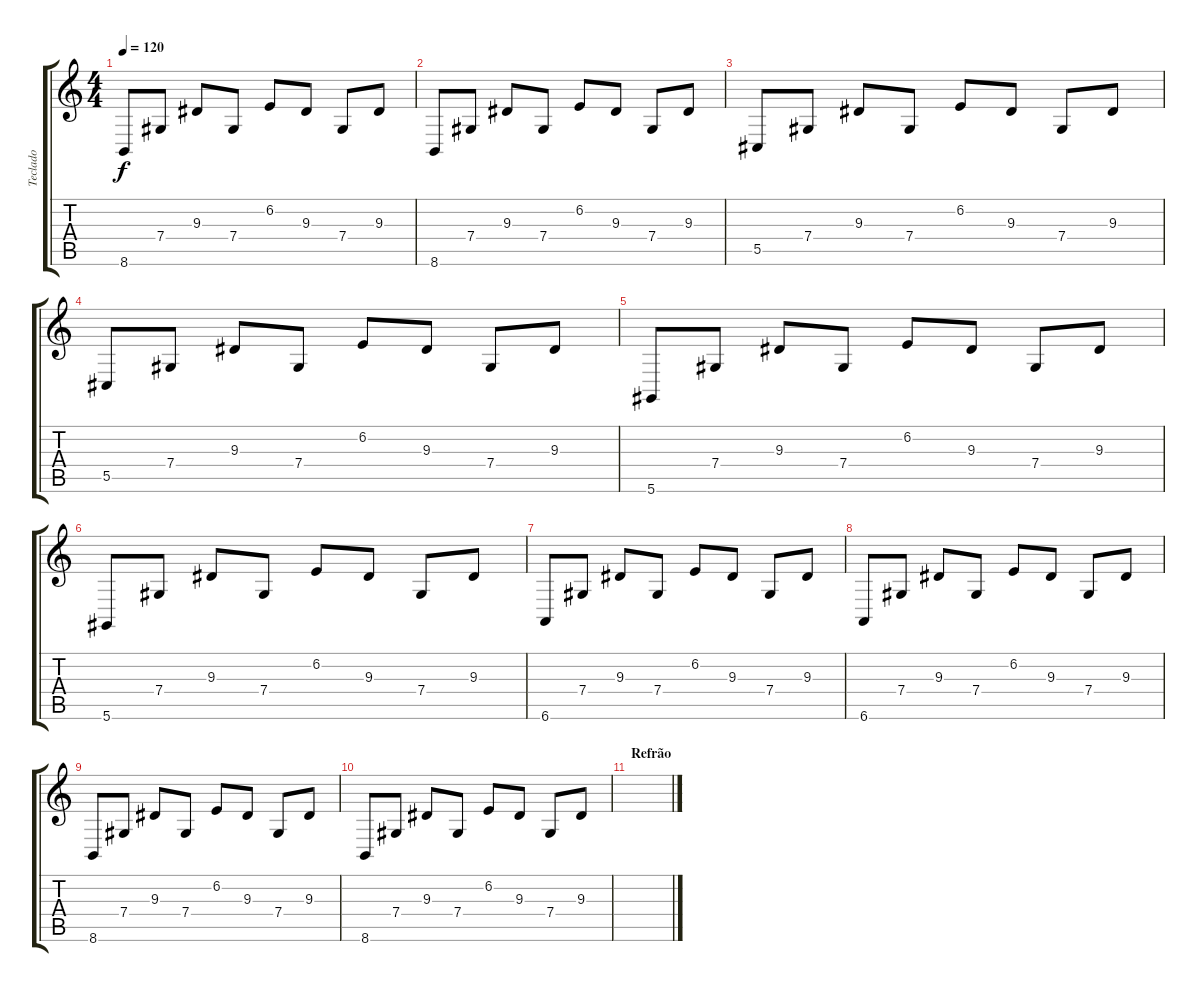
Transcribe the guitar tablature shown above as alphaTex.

\track ("Teclado" "Teclado") {instrument fx5brightness}
\staff {score tabs}
\tuning (Eb4 Bb3 Gb3 Db3 Ab2 Eb2) {hide}
\ts (4 4)
\tempo 120
\clef g2
\ks c
8.6.8{dy f} 7.4.8 9.3.8 7.4.8 6.2.8 9.3.8 7.4.8 9.3.8 |
8.6.8 7.4.8 9.3.8 7.4.8 6.2.8 9.3.8 7.4.8 9.3.8 |
5.5.8{instrument fx5brightness} 7.4.8 9.3.8 7.4.8 6.2.8 9.3.8 7.4.8 9.3.8 |
5.5.8 7.4.8 9.3.8 7.4.8 6.2.8 9.3.8 7.4.8 9.3.8 |
5.6.8 7.4.8 9.3.8 7.4.8 6.2.8 9.3.8 7.4.8 9.3.8 |
5.6.8 7.4.8 9.3.8 7.4.8 6.2.8 9.3.8 7.4.8 9.3.8 |
6.6.8 7.4.8 9.3.8 7.4.8 6.2.8 9.3.8 7.4.8 9.3.8 |
6.6.8 7.4.8 9.3.8 7.4.8 6.2.8 9.3.8 7.4.8 9.3.8 |
8.6.8 7.4.8 9.3.8 7.4.8 6.2.8 9.3.8 7.4.8 9.3.8 |
8.6.8 7.4.8 9.3.8 7.4.8 6.2.8 9.3.8 7.4.8 9.3.8 |
\section ("" "Refrão")
